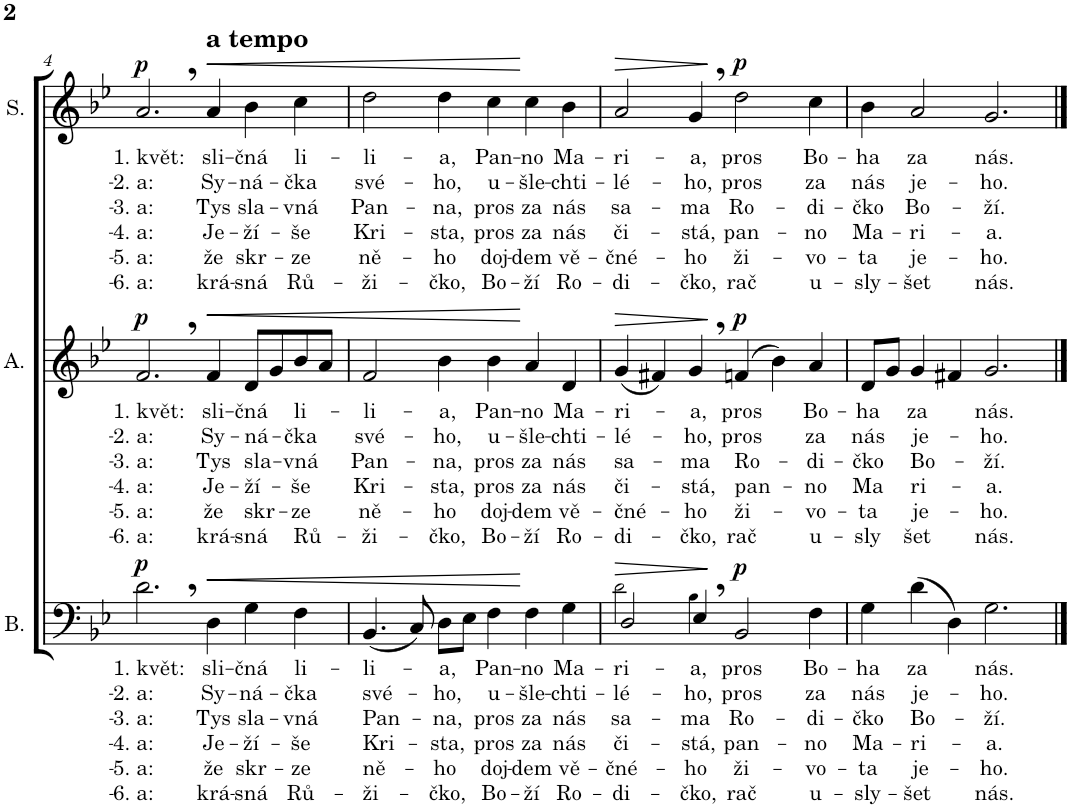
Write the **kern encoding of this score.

**kern	**text	**text	**text	**text	**text	**text	**dynam	**kern	**text	**text	**text	**text	**text	**text	**dynam	**kern	**text	**text	**text	**text	**text	**text	**dynam
*part3	*part3	*part3	*part3	*part3	*part3	*part3	*part3	*part2	*part2	*part2	*part2	*part2	*part2	*part2	*part2	*part1	*part1	*part1	*part1	*part1	*part1	*part1	*part1
*staff3	*staff3	*staff3	*staff3	*staff3	*staff3	*staff3	*staff3	*staff2	*staff2	*staff2	*staff2	*staff2	*staff2	*staff2	*staff2	*staff1	*staff1	*staff1	*staff1	*staff1	*staff1	*staff1	*staff1
*I"Bas	*	*	*	*	*	*	*	*I"Alt	*	*	*	*	*	*	*	*I"Soprán	*	*	*	*	*	*	*
*I'B.	*	*	*	*	*	*	*	*I'A.	*	*	*	*	*	*	*	*I'S.	*	*	*	*	*	*	*
!!LO:PB:g=z
*clefF4	*	*	*	*	*	*	*	*clefG2	*	*	*	*	*	*	*	*clefG2	*	*	*	*	*	*	*
*k[b-e-]	*	*	*	*	*	*	*	*k[b-e-]	*	*	*	*	*	*	*	*k[b-e-]	*	*	*	*	*	*	*
*M6/4	*	*	*	*	*	*	*	*M6/4	*	*	*	*	*	*	*	*M6/4	*	*	*	*	*	*	*
=4	=4	=4	=4	=4	=4	=4	=4	=4	=4	=4	=4	=4	=4	=4	=4	=4	=4	=4	=4	=4	=4	=4	=4
!	!LO:LY:b	!LO:LY:b	!LO:LY:b	!LO:LY:b	!LO:LY:b	!LO:LY:b	!LO:DY:a	!	!LO:LY:b	!LO:LY:b	!LO:LY:b	!LO:LY:b	!LO:LY:b	!LO:LY:b	!LO:DY:a	!	!LO:LY:b	!LO:LY:b	!LO:LY:b	!LO:LY:b	!LO:LY:b	!LO:LY:b	!LO:DY:a
2.d,\	1. květ:	-2. a:	-3. a:	-4. a:	-5. a:	-6. a:	p	2.f,/	1. květ:	-2. a:	-3. a:	-4. a:	-5. a:	-6. a:	p	2.a,/	1. květ:	-2. a:	-3. a:	-4. a:	-5. a:	-6. a:	p
!	!	!	!	!	!	!	!	!	!	!	!	!	!	!	!	!LO:TX:a:B:t=a tempo	!	!	!	!	!	!	!
!	!LO:LY:b	!LO:LY:b	!LO:LY:b	!LO:LY:b	!LO:LY:b	!LO:LY:b	!LO:HP:b	!	!LO:LY:b	!LO:LY:b	!LO:LY:b	!LO:LY:b	!LO:LY:b	!LO:LY:b	!LO:HP:b	!	!LO:LY:b	!LO:LY:b	!LO:LY:b	!LO:LY:b	!LO:LY:b	!LO:LY:b	!LO:HP:b
4D\	sli-	Sy-	Tys	Je-	že	krá-	<	4f/	sli-	Sy-	Tys	Je-	že	krá-	<	4a/	sli-	Sy-	Tys	Je-	že	krá-	<
!	!LO:LY:b	!LO:LY:b	!LO:LY:b	!LO:LY:b	!LO:LY:b	!LO:LY:b	!	!	!LO:LY:b	!LO:LY:b	!LO:LY:b	!LO:LY:b	!LO:LY:b	!LO:LY:b	!	!	!LO:LY:b	!LO:LY:b	!LO:LY:b	!LO:LY:b	!LO:LY:b	!LO:LY:b	!
4G\	-čná	-ná-	sla-	-ží-	skr-	-sná	.	8d/L	-čná	-ná-	sla-	-ží-	skr-	-sná	.	4b-\	-čná	-ná-	sla-	-ží-	skr-	-sná	.
.	.	.	.	.	.	.	.	8g/	.	.	.	.	.	.	.	.	.	.	.	.	.	.	.
!	!LO:LY:b	!LO:LY:b	!LO:LY:b	!LO:LY:b	!LO:LY:b	!LO:LY:b	!	!	!LO:LY:b	!LO:LY:b	!LO:LY:b	!LO:LY:b	!LO:LY:b	!LO:LY:b	!	!	!LO:LY:b	!LO:LY:b	!LO:LY:b	!LO:LY:b	!LO:LY:b	!LO:LY:b	!
4F\	li-	-čka	-vná	-še	-ze	Rů-	.	8b-/	li-	-čka	-vná	-še	-ze	Rů-	.	4cc\	li-	-čka	-vná	-še	-ze	Rů-	.
.	.	.	.	.	.	.	.	8a/J	.	.	.	.	.	.	.	.	.	.	.	.	.	.	.
=5	=5	=5	=5	=5	=5	=5	=5	=5	=5	=5	=5	=5	=5	=5	=5	=5	=5	=5	=5	=5	=5	=5	=5
!	!LO:LY:b	!LO:LY:b	!LO:LY:b	!LO:LY:b	!LO:LY:b	!LO:LY:b	!	!	!LO:LY:b	!LO:LY:b	!LO:LY:b	!LO:LY:b	!LO:LY:b	!LO:LY:b	!	!	!LO:LY:b	!LO:LY:b	!LO:LY:b	!LO:LY:b	!LO:LY:b	!LO:LY:b	!
(4.BB-/	-li-	své-	Pan-	Kri-	ně-	-ži-	.	2f/	-li-	své-	Pan-	Kri-	ně-	-ži-	.	2dd\	-li-	své-	Pan-	Kri-	ně-	-ži-	.
8C/)	.	.	.	.	.	.	.	.	.	.	.	.	.	.	.	.	.	.	.	.	.	.	.
!	!LO:LY:b	!LO:LY:b	!LO:LY:b	!LO:LY:b	!LO:LY:b	!LO:LY:b	!	!	!LO:LY:b	!LO:LY:b	!LO:LY:b	!LO:LY:b	!LO:LY:b	!LO:LY:b	!	!	!LO:LY:b	!LO:LY:b	!LO:LY:b	!LO:LY:b	!LO:LY:b	!LO:LY:b	!
8D\L	-a,	-ho,	-na,	-sta,	-ho	-čko,	.	4b-\	-a,	-ho,	-na,	-sta,	-ho	-čko,	.	4dd\	-a,	-ho,	-na,	-sta,	-ho	-čko,	.
8E-\J	.	.	.	.	.	.	.	.	.	.	.	.	.	.	.	.	.	.	.	.	.	.	.
!	!LO:LY:b	!LO:LY:b	!LO:LY:b	!LO:LY:b	!LO:LY:b	!LO:LY:b	!	!	!LO:LY:b	!LO:LY:b	!LO:LY:b	!LO:LY:b	!LO:LY:b	!LO:LY:b	!	!	!LO:LY:b	!LO:LY:b	!LO:LY:b	!LO:LY:b	!LO:LY:b	!LO:LY:b	!
4F\	Pan-	u-	pros	pros	doj-	Bo-	.	4b-\	Pan-	u-	pros	pros	doj-	Bo-	.	4cc\	Pan-	u-	pros	pros	doj-	Bo-	.
!	!LO:LY:b	!LO:LY:b	!LO:LY:b	!LO:LY:b	!LO:LY:b	!LO:LY:b	!	!	!LO:LY:b	!LO:LY:b	!LO:LY:b	!LO:LY:b	!LO:LY:b	!LO:LY:b	!	!	!LO:LY:b	!LO:LY:b	!LO:LY:b	!LO:LY:b	!LO:LY:b	!LO:LY:b	!
4F\	-no	-šle-	za	za	-dem	-ží	[	4a/	-no	-šle-	za	za	-dem	-ží	[	4cc\	-no	-šle-	za	za	-dem	-ží	[
!	!LO:LY:b	!LO:LY:b	!LO:LY:b	!LO:LY:b	!LO:LY:b	!LO:LY:b	!	!	!LO:LY:b	!LO:LY:b	!LO:LY:b	!LO:LY:b	!LO:LY:b	!LO:LY:b	!	!	!LO:LY:b	!LO:LY:b	!LO:LY:b	!LO:LY:b	!LO:LY:b	!LO:LY:b	!
4G\	Ma-	-chti-	nás	nás	vě-	Ro-	.	4d/	Ma-	-chti-	nás	nás	vě-	Ro-	.	4b-\	Ma-	-chti-	nás	nás	vě-	Ro-	.
=6	=6	=6	=6	=6	=6	=6	=6	=6	=6	=6	=6	=6	=6	=6	=6	=6	=6	=6	=6	=6	=6	=6	=6
!	!LO:LY:b	!LO:LY:b	!LO:LY:b	!LO:LY:b	!LO:LY:b	!LO:LY:b	!LO:HP:b	!	!LO:LY:b	!LO:LY:b	!LO:LY:b	!LO:LY:b	!LO:LY:b	!LO:LY:b	!LO:HP:b	!	!LO:LY:b	!LO:LY:b	!LO:LY:b	!LO:LY:b	!LO:LY:b	!LO:LY:b	!LO:HP:b
*^	*	*	*	*	*	*	*	*	*	*	*	*	*	*	*	*	*	*	*	*	*	*	*
2D/	2d!\	-ri-	-lé-	sa-	či-	-čné-	-di-	>	(4g/	-ri-	-lé-	sa-	či-	-čné-	-di-	>	2a/	-ri-	-lé-	sa-	či-	-čné-	-di-	>
.	.	.	.	.	.	.	.	.	4f#X/)	.	.	.	.	.	.	.	.	.	.	.	.	.	.	.
!	!	!LO:LY:b	!LO:LY:b	!LO:LY:b	!LO:LY:b	!LO:LY:b	!LO:LY:b	!	!	!LO:LY:b	!LO:LY:b	!LO:LY:b	!LO:LY:b	!LO:LY:b	!LO:LY:b	!	!	!LO:LY:b	!LO:LY:b	!LO:LY:b	!LO:LY:b	!LO:LY:b	!LO:LY:b	!
4E-,/	4B-!\	-a,	-ho,	-ma	-stá,	-ho	-čko,	.	4g,/	-a,	-ho,	-ma	-stá,	-ho	-čko,	.	4g,/	-a,	-ho,	-ma	-stá,	-ho	-čko,	.
!	!	!LO:LY:b	!LO:LY:b	!LO:LY:b	!LO:LY:b	!LO:LY:b	!LO:LY:b	!LO:DY:n=1:a	!	!LO:LY:b	!LO:LY:b	!LO:LY:b	!LO:LY:b	!LO:LY:b	!LO:LY:b	!LO:DY:n=1:a	!	!LO:LY:b	!LO:LY:b	!LO:LY:b	!LO:LY:b	!LO:LY:b	!LO:LY:b	!LO:DY:n=1:a
2BB-/	2ryy	pros	pros	Ro-	pan-	ži-	rač	] p	(4fn/	pros	pros	Ro-	pan-	ži-	rač	] p	2dd\	pros	pros	Ro-	pan-	ži-	rač	] p
.	.	.	.	.	.	.	.	.	4b-\)	.	.	.	.	.	.	.	.	.	.	.	.	.	.	.
!	!	!LO:LY:b	!LO:LY:b	!LO:LY:b	!LO:LY:b	!LO:LY:b	!LO:LY:b	!	!	!LO:LY:b	!LO:LY:b	!LO:LY:b	!LO:LY:b	!LO:LY:b	!LO:LY:b	!	!	!LO:LY:b	!LO:LY:b	!LO:LY:b	!LO:LY:b	!LO:LY:b	!LO:LY:b	!
4F\	4ryy	Bo-	za	-di-	-no	-vo-	u-	.	4a/	Bo-	za	-di-	-no	-vo-	u-	.	4cc\	Bo-	za	-di-	-no	-vo-	u-	.
=7	=7	=7	=7	=7	=7	=7	=7	=7	=7	=7	=7	=7	=7	=7	=7	=7	=7	=7	=7	=7	=7	=7	=7	=7
!	!	!LO:LY:b	!LO:LY:b	!LO:LY:b	!LO:LY:b	!LO:LY:b	!LO:LY:b	!	!	!LO:LY:b	!LO:LY:b	!LO:LY:b	!LO:LY:b	!LO:LY:b	!LO:LY:b	!	!	!LO:LY:b	!LO:LY:b	!LO:LY:b	!LO:LY:b	!LO:LY:b	!LO:LY:b	!
*v	*v	*	*	*	*	*	*	*	*	*	*	*	*	*	*	*	*	*	*	*	*	*	*	*
4G\	-ha	nás	-čko	Ma-	-ta	-sly-	.	8d/L	-ha	nás	-čko	Ma	-ta	-sly	.	4b-\	-ha	nás	-čko	Ma-	-ta	-sly-	.
.	.	.	.	.	.	.	.	8g/J	.	.	.	.	.	.	.	.	.	.	.	.	.	.	.
!	!LO:LY:b	!LO:LY:b	!LO:LY:b	!LO:LY:b	!LO:LY:b	!LO:LY:b	!	!	!LO:LY:b	!LO:LY:b	!LO:LY:b	!LO:LY:b	!LO:LY:b	!LO:LY:b	!	!	!LO:LY:b	!LO:LY:b	!LO:LY:b	!LO:LY:b	!LO:LY:b	!LO:LY:b	!
(4d\	za	je-	Bo-	-ri-	je-	-šet	.	4g/	za	je-	Bo-	-ri-	je-	-šet	.	2a/	za	je-	Bo-	-ri-	je-	-šet	.
4D\)	.	.	.	.	.	.	.	4f#X/	.	.	.	.	.	.	.	.	.	.	.	.	.	.	.
!	!LO:LY:b	!LO:LY:b	!LO:LY:b	!LO:LY:b	!LO:LY:b	!LO:LY:b	!	!	!LO:LY:b	!LO:LY:b	!LO:LY:b	!LO:LY:b	!LO:LY:b	!LO:LY:b	!	!	!LO:LY:b	!LO:LY:b	!LO:LY:b	!LO:LY:b	!LO:LY:b	!LO:LY:b	!
2.G\	nás.	-ho.	-ží.	-a.	-ho.	nás.	.	2.g/	nás.	-ho.	-ží.	-a.	-ho.	nás.	.	2.g/	nás.	-ho.	-ží.	-a.	-ho.	nás.	.
==	==	==	==	==	==	==	==	==	==	==	==	==	==	==	==	==	==	==	==	==	==	==	==
*-	*-	*-	*-	*-	*-	*-	*-	*-	*-	*-	*-	*-	*-	*-	*-	*-	*-	*-	*-	*-	*-	*-	*-
